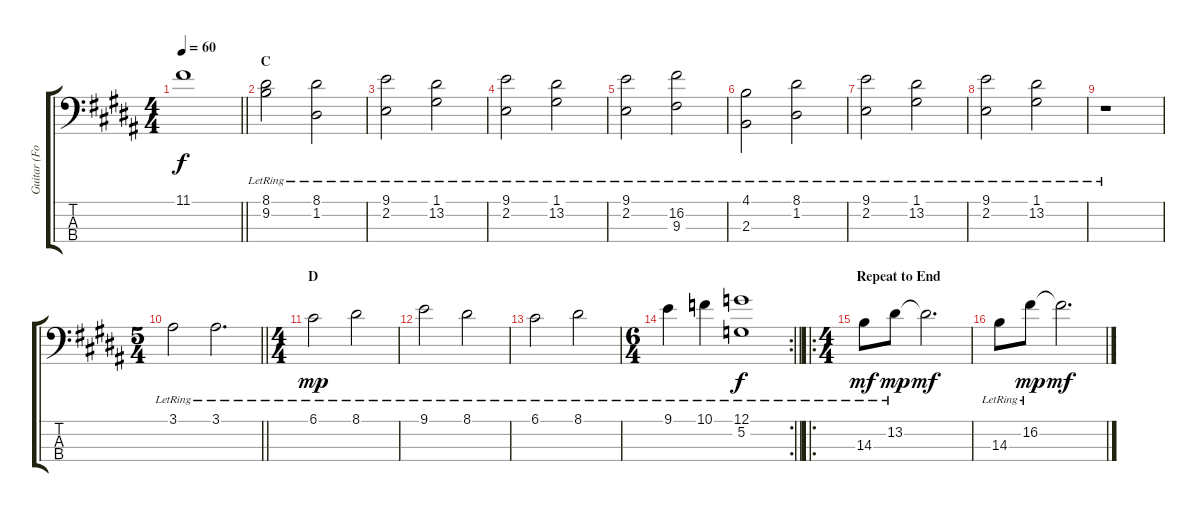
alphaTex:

\track ("Guitar (For effect)" "Guitar (Fo") {instrument electricguitarjazz}
\staff {score tabs}
\tuning (G2 D2 A1 E1) {hide}
\ts (4 4)
\tempo 60
\clef f4
\barLineRight lightlight
\ks b
11.1{t}.1{dy f} |
\section ("" "C")
(8.1{lr} 9.2{lr}).2 (8.1{lr} 1.2{lr}).2 |
(9.1{lr} 2.2{lr}).2 (1.1{lr} 13.2{lr}).2 |
(9.1{lr} 2.2{lr}).2 (1.1{lr} 13.2{lr}).2 |
(9.1{lr} 2.2{lr}).2 (16.2{lr} 9.3{lr}).2 |
(4.1{lr} 2.3{lr}).2 (8.1{lr} 1.2{lr}).2 |
(9.1{lr} 2.2{lr}).2 (1.1{lr} 13.2{lr}).2 |
(9.1{lr} 2.2{lr}).2 (1.1{lr} 13.2{lr}).2 |
r.1 |
\ts (5 4)
\barLineRight lightlight
3.1{lr}.2 3.1{lr}.2{d} |
\ts (4 4)
\section ("" "D")
6.1{lr}.2{dy mp} 8.1{lr}.2 |
9.1{lr}.2 8.1{lr}.2 |
6.1{lr}.2 8.1{lr}.2 |
\rc 2
\ts (6 4)
\barLineRight lightlight
9.1{lr}.4 10.1{lr}.4 (12.1{lr} 5.2{lr}).1{dy f} |
\ro
\ts (4 4)
\section ("" "Repeat to End")
14.3{lr}.8{dy mf} 13.2{lr}.8{dy mp} 13.2{t}.2{d dy mf} |
14.3{lr}.8 16.2{lr}.8{dy mp} 16.2{t}.2{d dy mf}
